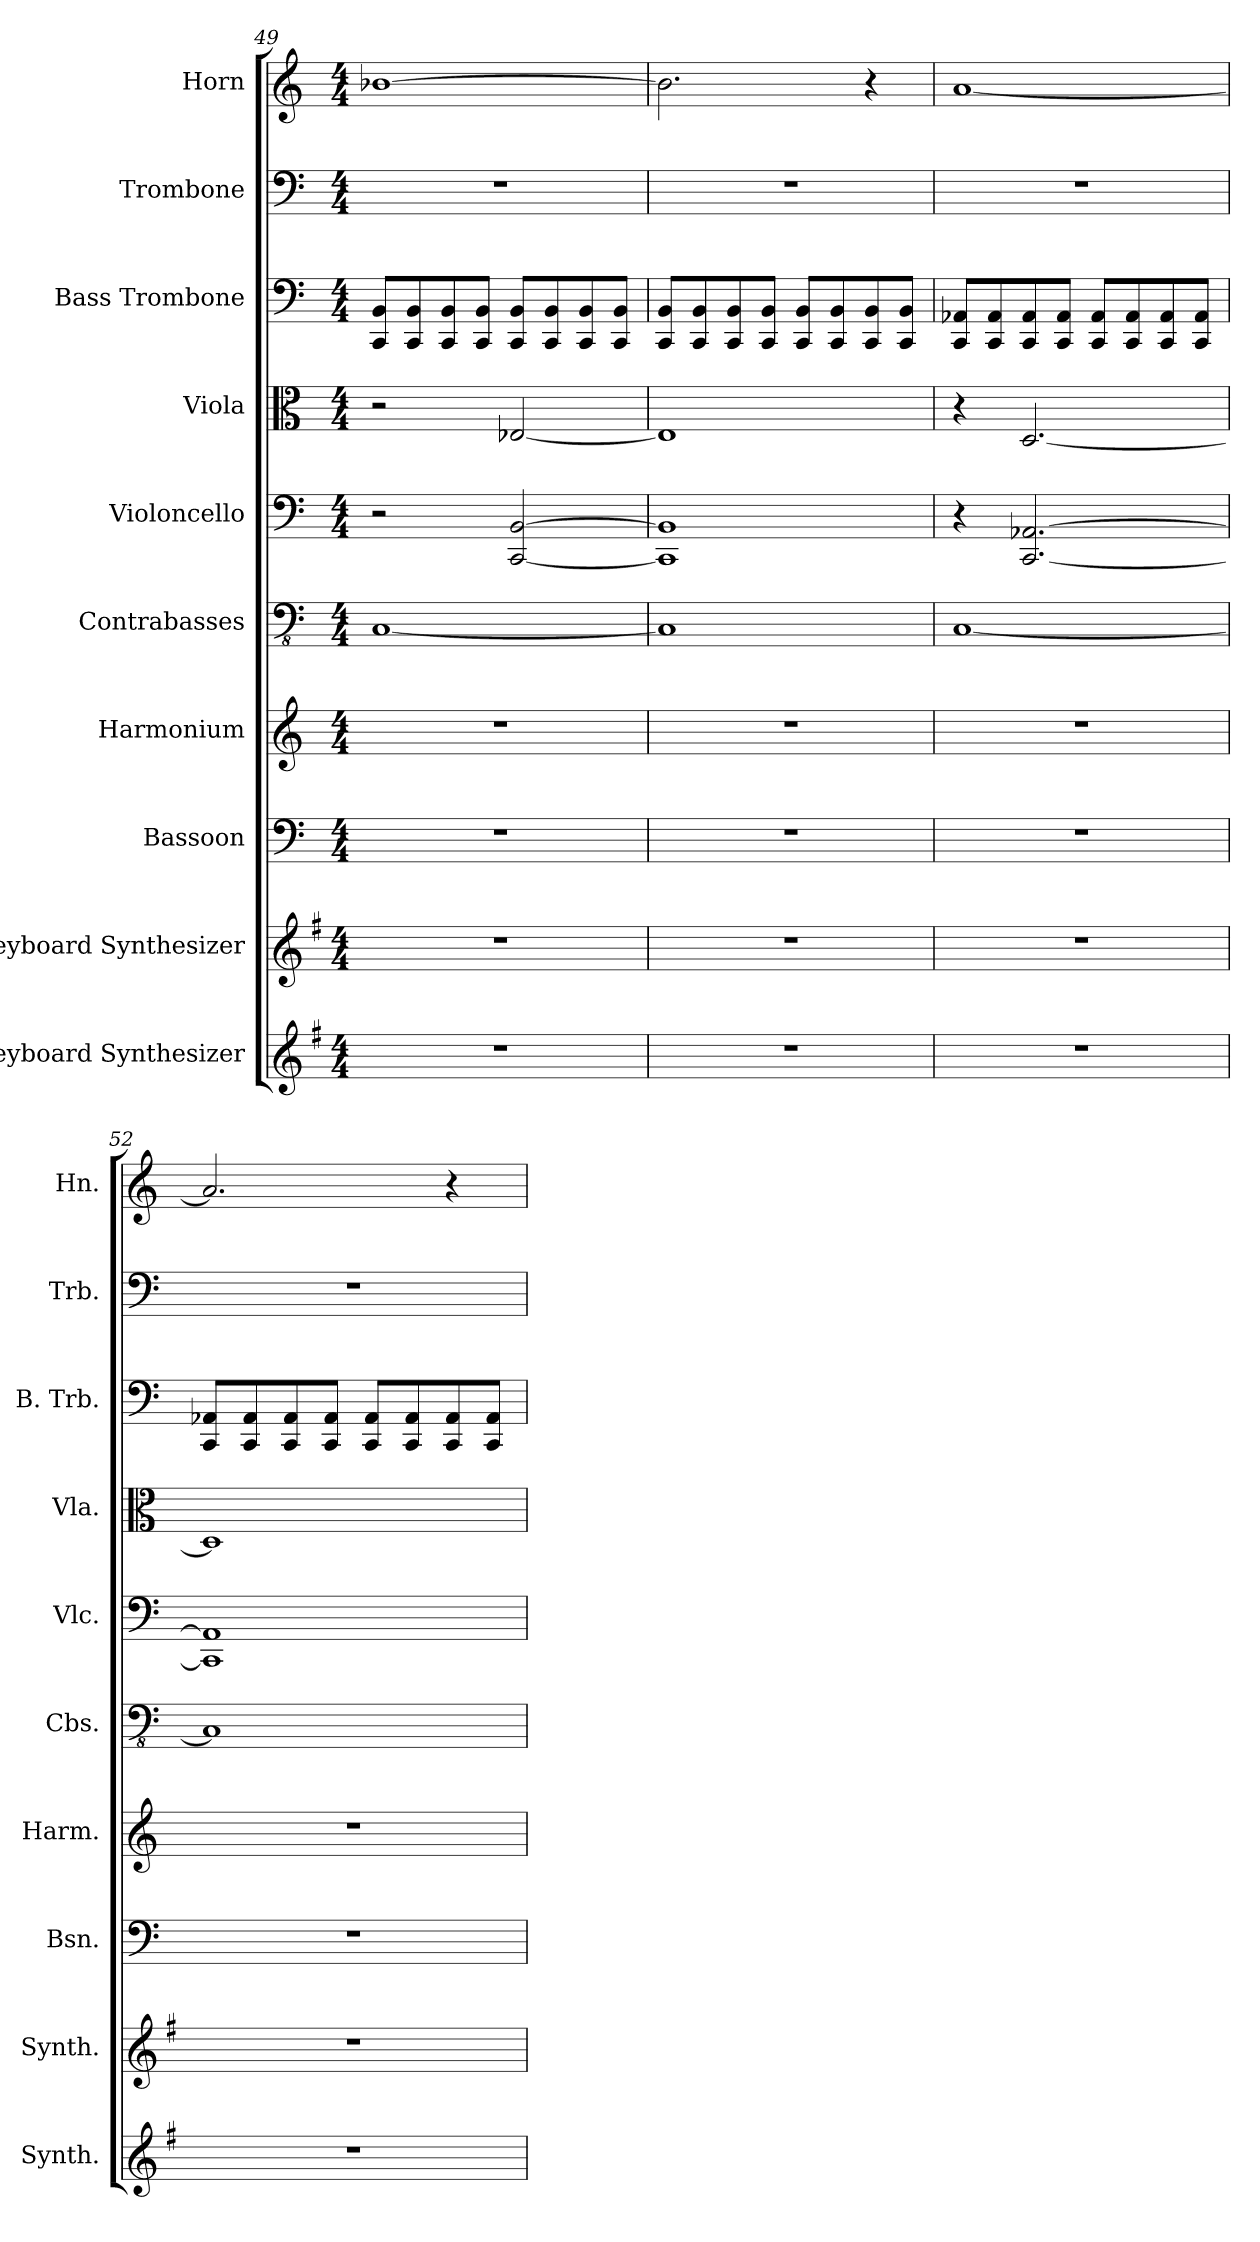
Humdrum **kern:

**kern	**kern	**kern	**kern	**kern	**kern	**kern	**kern	**kern	**kern
*part10	*part9	*part8	*part7	*part6	*part5	*part4	*part3	*part2	*part1
*staff10	*staff9	*staff8	*staff7	*staff6	*staff5	*staff4	*staff3	*staff2	*staff1
*I"Keyboard Synthesizer	*I"Keyboard Synthesizer	*I"Bassoon	*I"Harmonium	*I"Contrabasses	*I"Violoncello	*I"Viola	*I"Bass Trombone	*I"Trombone	*I"Horn
*I'Synth.	*I'Synth.	*I'Bsn.	*I'Harm.	*I'Cbs.	*I'Vlc.	*I'Vla.	*I'B. Trb.	*I'Trb.	*I'Hn.
*clefG2	*clefG2	*clefF4	*clefG2	*clefFv4	*clefF4	*clefC3	*clefF4	*clefF4	*clefG2
*ITrd4c7	*ITrd4c7	*	*	*	*	*	*	*	*ITrd4c7
*k[]	*k[]	*k[]	*k[]	*k[]	*k[]	*k[]	*k[]	*k[]	*k[b-]
*M4/4	*M4/4	*M4/4	*M4/4	*M4/4	*M4/4	*M4/4	*M4/4	*M4/4	*M4/4
=49	=49	=49	=49	=49	=49	=49	=49	=49	=49
1r	1r	1r	1r	[1CC	2r	2r	8CC/ 8BB/L	1r	[1e-X
.	.	.	.	.	.	.	8CC/ 8BB/	.	.
.	.	.	.	.	.	.	8CC/ 8BB/	.	.
.	.	.	.	.	.	.	8CC/ 8BB/J	.	.
.	.	.	.	.	[2CC/ [2BB/	[2E-X/	8CC/ 8BB/L	.	.
.	.	.	.	.	.	.	8CC/ 8BB/	.	.
.	.	.	.	.	.	.	8CC/ 8BB/	.	.
.	.	.	.	.	.	.	8CC/ 8BB/J	.	.
!!LO:PB:g=z
=50	=50	=50	=50	=50	=50	=50	=50	=50	=50
1r	1r	1r	1r	1CC]	1CC] 1BB]	1E-]	8CC/ 8BB/L	1r	2.e-\]
.	.	.	.	.	.	.	8CC/ 8BB/	.	.
.	.	.	.	.	.	.	8CC/ 8BB/	.	.
.	.	.	.	.	.	.	8CC/ 8BB/J	.	.
.	.	.	.	.	.	.	8CC/ 8BB/L	.	.
.	.	.	.	.	.	.	8CC/ 8BB/	.	.
.	.	.	.	.	.	.	8CC/ 8BB/	.	4r
.	.	.	.	.	.	.	8CC/ 8BB/J	.	.
=51	=51	=51	=51	=51	=51	=51	=51	=51	=51
1r	1r	1r	1r	[1CC	4r	4r	8CC/ 8AA-X/L	1r	[1d
.	.	.	.	.	.	.	8CC/ 8AA-/	.	.
.	.	.	.	.	[2.CC/ [2.AA-X/	[2.D/	8CC/ 8AA-/	.	.
.	.	.	.	.	.	.	8CC/ 8AA-/J	.	.
.	.	.	.	.	.	.	8CC/ 8AA-/L	.	.
.	.	.	.	.	.	.	8CC/ 8AA-/	.	.
.	.	.	.	.	.	.	8CC/ 8AA-/	.	.
.	.	.	.	.	.	.	8CC/ 8AA-/J	.	.
=52	=52	=52	=52	=52	=52	=52	=52	=52	=52
1r	1r	1r	1r	1CC]	1CC] 1AA-]	1D]	8CC/ 8AA-X/L	1r	2.d/]
.	.	.	.	.	.	.	8CC/ 8AA-/	.	.
.	.	.	.	.	.	.	8CC/ 8AA-/	.	.
.	.	.	.	.	.	.	8CC/ 8AA-/J	.	.
.	.	.	.	.	.	.	8CC/ 8AA-/L	.	.
.	.	.	.	.	.	.	8CC/ 8AA-/	.	.
.	.	.	.	.	.	.	8CC/ 8AA-/	.	4r
.	.	.	.	.	.	.	8CC/ 8AA-/J	.	.
=	=	=	=	=	=	=	=	=	=
*-	*-	*-	*-	*-	*-	*-	*-	*-	*-
